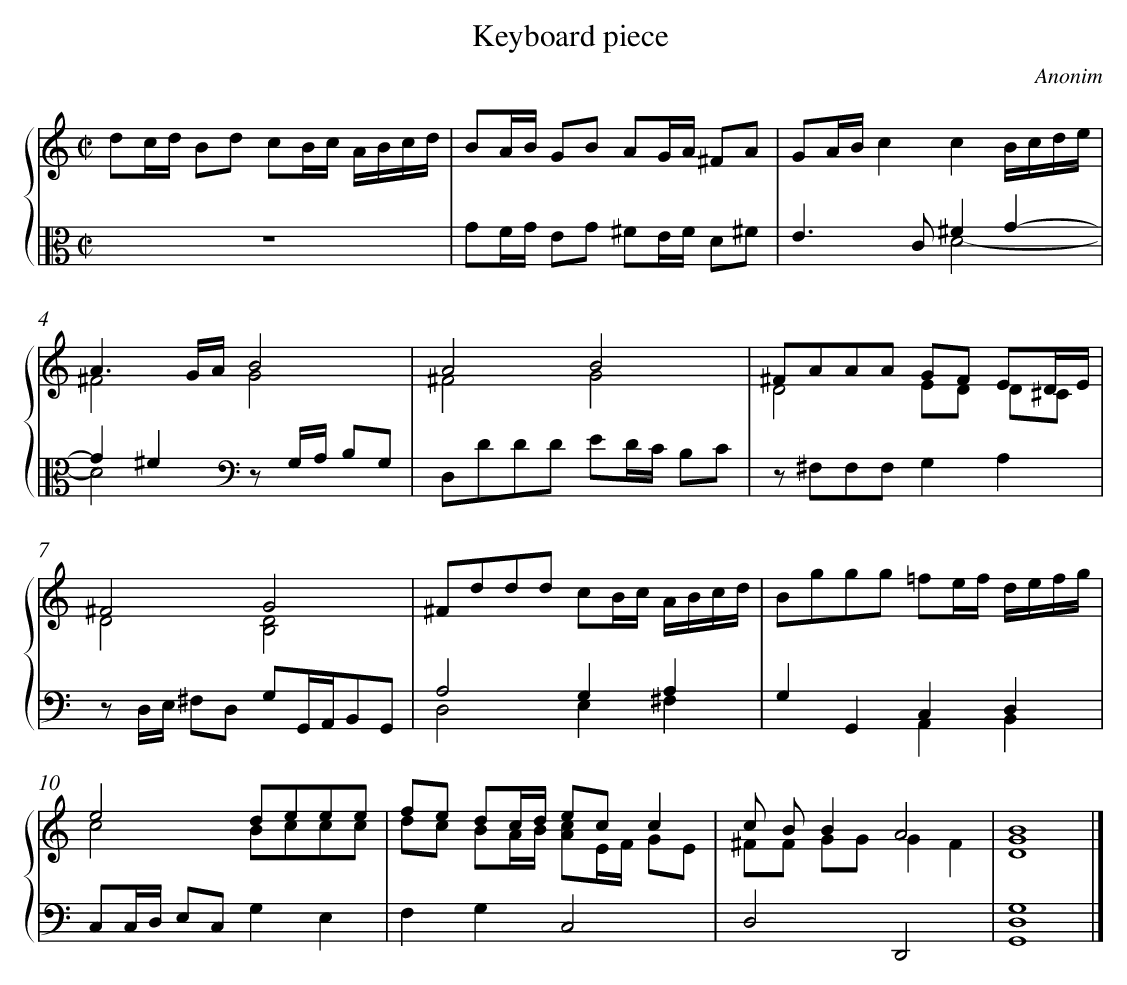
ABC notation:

X:1
T: Keyboard piece
C: Anonim
L: 1/8
M: C|
%%staves {1 2}
V: 1
V: 2 clef=alto
K: C
[V:1] dc/d/ Bd cB/c/ A/B/c/d/ |
[V:2] z8 |
[V:1] BA/B/ GB AG/A/ ^FA |
[V:2] GF/G/ EG ^FE/F/ D^F |
[V:1] GA/B/c2c2B/c/d/e/ |
[V:2] E2>C2^F2G2- & x4D4- |
[V:1] A3G/A/B4 & ^F4G4 |
[V:2] G2^F2[K:clef=bass]z G,/A,/ B,G, & D4x4 |
[V:1] A4B4 & ^F4G4 |
[V:2] D,DDD ED/C/ B,C |
[V:1] ^FAAA GF ED/E/ & D4ED D^C |
[V:2] z ^F,F,F,G,2A,2 |
[V:1] ^F4G4 & D4[B,4D4] |
[V:2] z D,/E,/ ^F,D, G,G,,/A,,/B,,G,, |
[V:1] ^Fddd cB/c/ A/B/c/d/ |
[V:2] A,4G,2A,2 & D,4E,2^F,2 |
[V:1] Bggg =fe/f/ d/e/f/g/ |
[V:2] G,2G,,2C,2D,2 & x4A,,2B,,2 |
[V:1] e4deee & c4Bccc |
[V:2] C,C,/D,/ E,C,G,2E,2 |
[V:1] fe dc/d/ ecc2 & dc BA/B/ [Ac]E/F/ GE |
[V:2] F,2G,2C,4 |
[V:1] c BB2A4 & ^FF GGG2F2 |
[V:2] D,4D,,4 |
[V:1] [D8G8B8] |]
[V:2] [G,,8D,8G,8] |]
